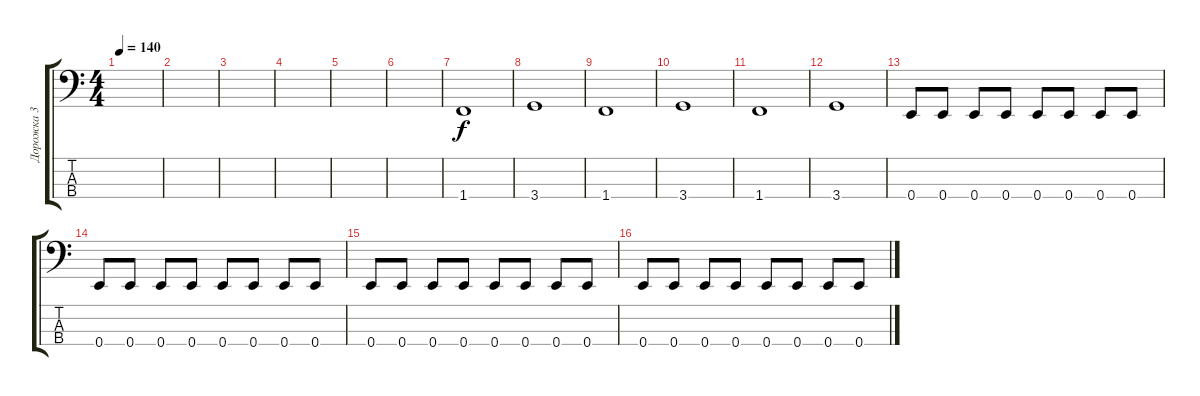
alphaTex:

\track ("Дорожка 3" "Дорожка 3") {instrument electricbasspick}
\staff {score tabs}
\tuning (G2 D2 A1 E1) {hide}
\ts (4 4)
\tempo 140
\clef f4
\ks c
|
|
|
|
|
|
1.4.1 |
3.4.1 |
1.4.1 |
3.4.1 |
1.4.1 |
3.4.1 |
0.4.8 0.4.8 0.4.8 0.4.8 0.4.8 0.4.8 0.4.8 0.4.8 |
0.4.8 0.4.8 0.4.8 0.4.8 0.4.8 0.4.8 0.4.8 0.4.8 |
0.4.8 0.4.8 0.4.8 0.4.8 0.4.8 0.4.8 0.4.8 0.4.8 |
0.4.8 0.4.8 0.4.8 0.4.8 0.4.8 0.4.8 0.4.8 0.4.8
